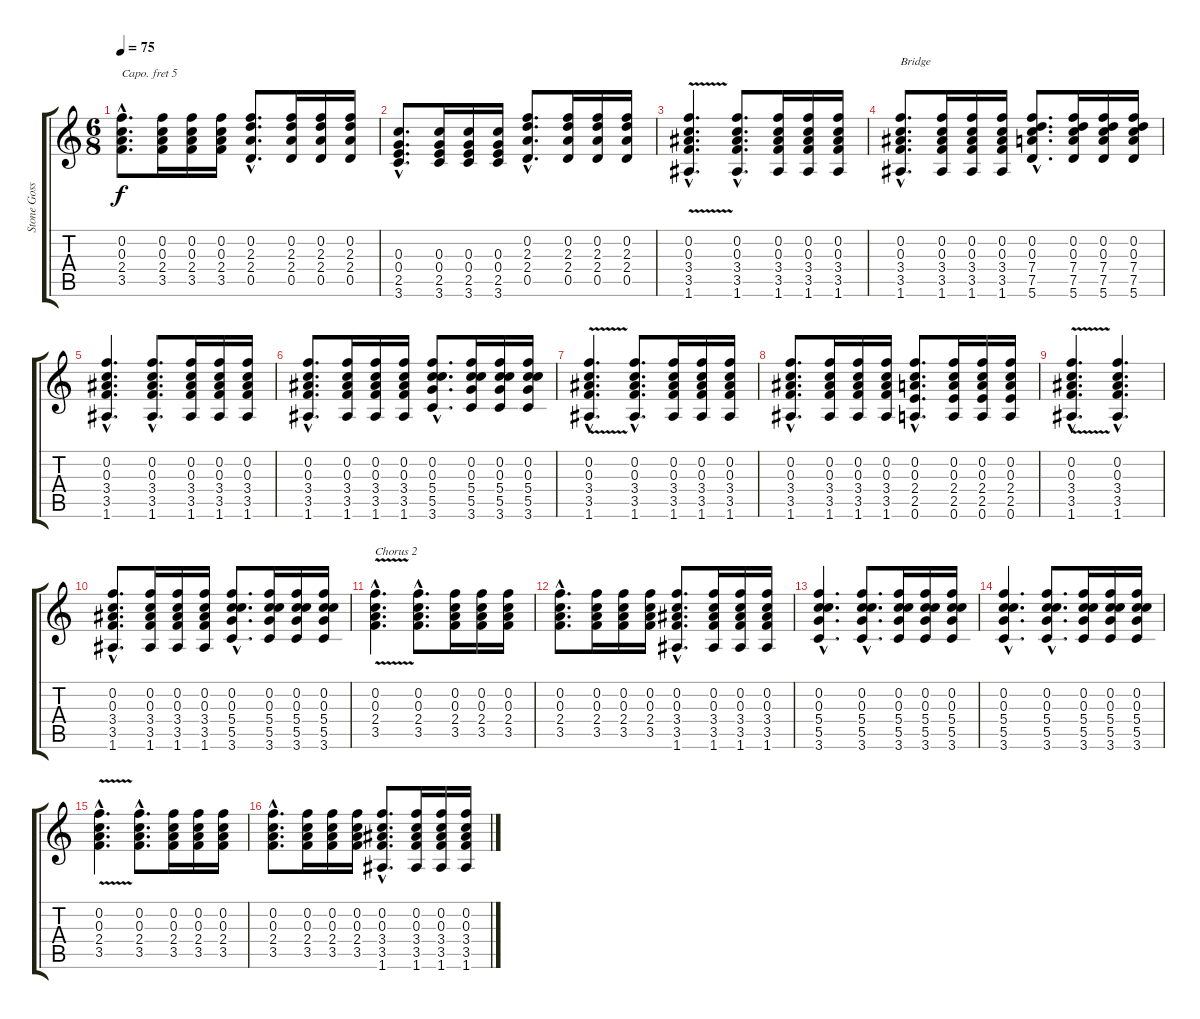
\track ("Stone Gossard" "Stone Goss") {instrument electricguitarclean}
\staff {score tabs}
\capo 5
\tuning (E4 C4 G3 D3 A2 E2) {hide}
\ts (6 8)
\tempo 75
\clef g2
\ks c
(0.2{hac} 0.3{hac} 2.4{hac} 3.5{hac}).8{d dy f} (0.2 0.3 2.4 3.5).16 (0.2 0.3 2.4 3.5).16 (0.2 0.3 2.4 3.5).16 (0.2{hac} 2.3{hac} 2.4{hac} 0.5{hac}).8{d} (0.2 2.3 2.4 0.5).16 (0.2 2.3 2.4 0.5).16 (0.2 2.3 2.4 0.5).16 |
(0.3{hac} 0.4{hac} 2.5{hac} 3.6{hac}).8{d} (0.3 0.4 2.5 3.6).16 (0.3 0.4 2.5 3.6).16 (0.3 0.4 2.5 3.6).16 (0.2{hac} 2.3{hac} 2.4{hac} 0.5{hac}).8{d} (0.2 2.3 2.4 0.5).16 (0.2 2.3 2.4 0.5).16 (0.2 2.3 2.4 0.5).16 |
(0.2{v hac} 0.3{v hac} 3.4{v hac} 3.5{v hac} 1.6{v hac}).4{d} (0.2{hac} 0.3{hac} 3.4{hac} 3.5{hac} 1.6{hac}).8{d} (0.2 0.3 3.4 3.5 1.6).16 (0.2 0.3 3.4 3.5 1.6).16 (0.2 0.3 3.4 3.5 1.6).16 |
(0.2{hac} 0.3{hac} 3.4{hac} 3.5{hac} 1.6{hac}).8{d txt "Bridge"} (0.2 0.3 3.4 3.5 1.6).16 (0.2 0.3 3.4 3.5 1.6).16 (0.2 0.3 3.4 3.5 1.6).16 (0.2{hac} 0.3{hac} 7.4{hac} 7.5{hac} 5.6{hac}).8{d} (0.2 0.3 7.4 7.5 5.6).16 (0.2 0.3 7.4 7.5 5.6).16 (0.2 0.3 7.4 7.5 5.6).16 |
(0.2{hac} 0.3{hac} 3.4{hac} 3.5{hac} 1.6{hac}).4{d} (0.2{hac} 0.3{hac} 3.4{hac} 3.5{hac} 1.6{hac}).8{d} (0.2 0.3 3.4 3.5 1.6).16 (0.2 0.3 3.4 3.5 1.6).16 (0.2 0.3 3.4 3.5 1.6).16 |
(0.2{hac} 0.3{hac} 3.4{hac} 3.5{hac} 1.6{hac}).8{d} (0.2 0.3 3.4 3.5 1.6).16 (0.2 0.3 3.4 3.5 1.6).16 (0.2 0.3 3.4 3.5 1.6).16 (0.2{hac} 0.3{hac} 5.4{hac} 5.5{hac} 3.6{hac}).8{d} (0.2 0.3 5.4 5.5 3.6).16 (0.2 0.3 5.4 5.5 3.6).16 (0.2 0.3 5.4 5.5 3.6).16 |
(0.2{v hac} 0.3{v hac} 3.4{v hac} 3.5{v hac} 1.6{v hac}).4{d} (0.2{hac} 0.3{hac} 3.4{hac} 3.5{hac} 1.6{hac}).8{d} (0.2 0.3 3.4 3.5 1.6).16 (0.2 0.3 3.4 3.5 1.6).16 (0.2 0.3 3.4 3.5 1.6).16 |
(0.2{hac} 0.3{hac} 3.4{hac} 3.5{hac} 1.6{hac}).8{d} (0.2 0.3 3.4 3.5 1.6).16 (0.2 0.3 3.4 3.5 1.6).16 (0.2 0.3 3.4 3.5 1.6).16 (0.2{hac} 0.3{hac} 2.4{hac} 2.5{hac} 0.6{hac}).8{d} (0.2 0.3 2.4 2.5 0.6).16 (0.2 0.3 2.4 2.5 0.6).16 (0.2 0.3 2.4 2.5 0.6).16 |
(0.2{v hac} 0.3{v hac} 3.4{v hac} 3.5{v hac} 1.6{v hac}).4{d} (0.2{hac} 0.3{hac} 3.4{hac} 3.5{hac} 1.6{hac}).4{d} |
(0.2{hac} 0.3{hac} 3.4{hac} 3.5{hac} 1.6{hac}).8{d} (0.2 0.3 3.4 3.5 1.6).16 (0.2 0.3 3.4 3.5 1.6).16 (0.2 0.3 3.4 3.5 1.6).16 (0.2{hac} 0.3{hac} 5.4{hac} 5.5{hac} 3.6{hac}).8{d} (0.2 0.3 5.4 5.5 3.6).16 (0.2 0.3 5.4 5.5 3.6).16 (0.2 0.3 5.4 5.5 3.6).16 |
(0.2{v hac} 0.3{v hac} 2.4{v hac} 3.5{v hac}).4{d txt "Chorus 2"} (0.2{hac} 0.3{hac} 2.4{hac} 3.5{hac}).8{d} (0.2 0.3 2.4 3.5).16 (0.2 0.3 2.4 3.5).16 (0.2 0.3 2.4 3.5).16 |
(0.2{hac} 0.3{hac} 2.4{hac} 3.5{hac}).8{d} (0.2 0.3 2.4 3.5).16 (0.2 0.3 2.4 3.5).16 (0.2 0.3 2.4 3.5).16 (0.2{hac} 0.3{hac} 3.4{hac} 3.5{hac} 1.6{hac}).8{d} (0.2 0.3 3.4 3.5 1.6).16 (0.2 0.3 3.4 3.5 1.6).16 (0.2 0.3 3.4 3.5 1.6).16 |
(0.2{hac} 0.3{hac} 5.4{hac} 5.5{hac} 3.6{hac}).4{d} (0.2{hac} 0.3{hac} 5.4{hac} 5.5{hac} 3.6{hac}).8{d} (0.2 0.3 5.4 5.5 3.6).16 (0.2 0.3 5.4 5.5 3.6).16 (0.2 0.3 5.4 5.5 3.6).16 |
(0.2{hac} 0.3{hac} 5.4{hac} 5.5{hac} 3.6{hac}).4{d} (0.2{hac} 0.3{hac} 5.4{hac} 5.5{hac} 3.6{hac}).8{d} (0.2 0.3 5.4 5.5 3.6).16 (0.2 0.3 5.4 5.5 3.6).16 (0.2 0.3 5.4 5.5 3.6).16 |
(0.2{v hac} 0.3{v hac} 2.4{v hac} 3.5{v hac}).4{d} (0.2{hac} 0.3{hac} 2.4{hac} 3.5{hac}).8{d} (0.2 0.3 2.4 3.5).16 (0.2 0.3 2.4 3.5).16 (0.2 0.3 2.4 3.5).16 |
(0.2{hac} 0.3{hac} 2.4{hac} 3.5{hac}).8{d} (0.2 0.3 2.4 3.5).16 (0.2 0.3 2.4 3.5).16 (0.2 0.3 2.4 3.5).16 (0.2{hac} 0.3{hac} 3.4{hac} 3.5{hac} 1.6{hac}).8{d} (0.2 0.3 3.4 3.5 1.6).16 (0.2 0.3 3.4 3.5 1.6).16 (0.2 0.3 3.4 3.5 1.6).16
